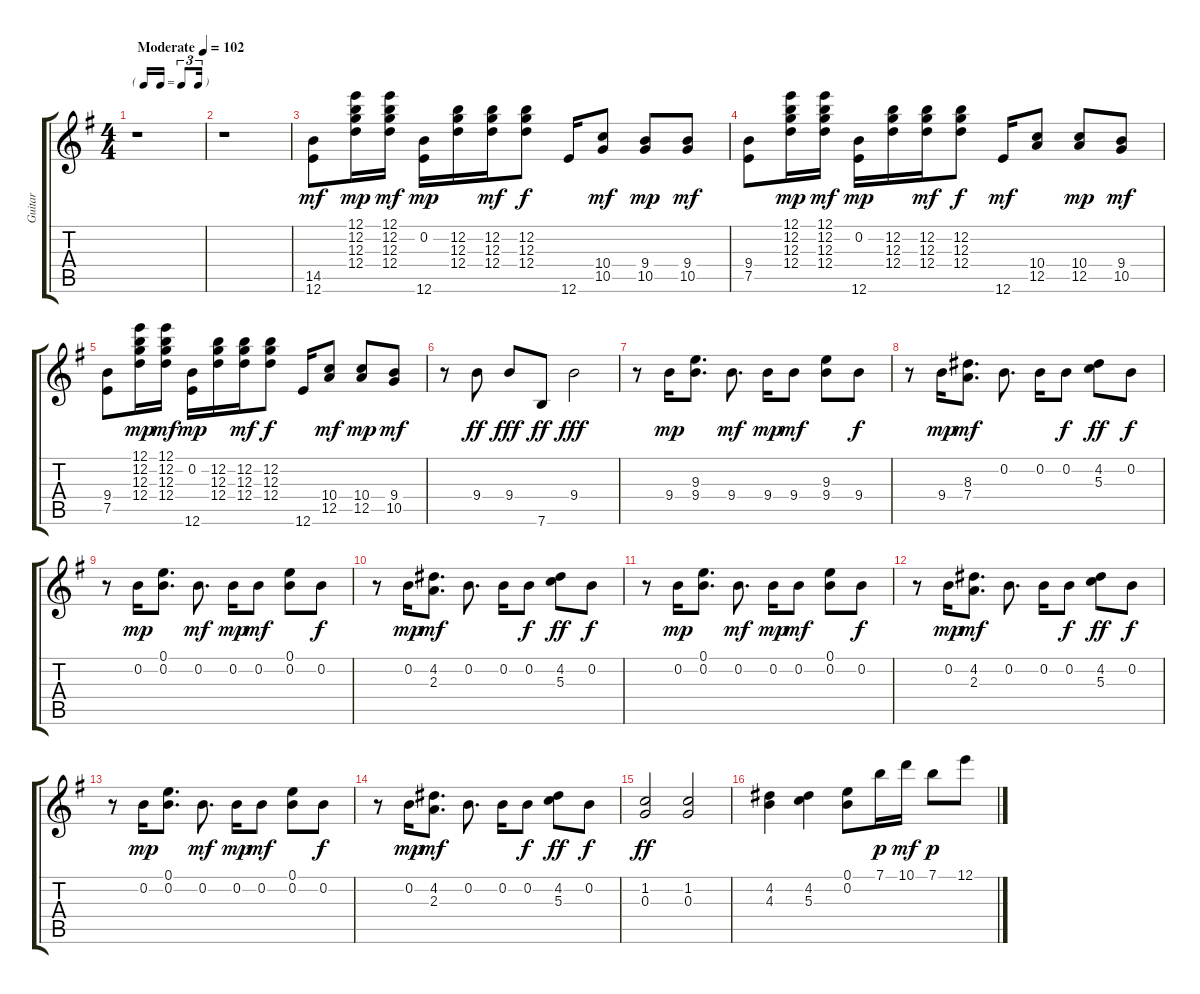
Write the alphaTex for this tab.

\track ("Guitar" "Guitar") {instrument electricguitarclean}
\staff {score tabs}
\tuning (E4 B3 G3 D3 A2 E2) {hide}
\ts (4 4)
\tf triplet16th
\tempo (102 "Moderate")
\clef g2
\ks g
r.1{dy mf instrument electricguitarclean} |
r.1 |
(14.5 12.6).8 (12.1 12.2 12.3 12.4).16{dy mp} (12.1 12.2 12.3 12.4).16{dy mf} (0.2 12.6).16{dy mp} (12.2 12.3 12.4).16 (12.2 12.3 12.4).16{dy mf} (12.2 12.3 12.4).8{dy f} 12.6.16 (10.4 10.5).8{dy mf} (9.4 10.5).8{dy mp} (9.4 10.5).8{dy mf} |
(9.4 7.5).8 (12.1 12.2 12.3 12.4).16{dy mp} (12.1 12.2 12.3 12.4).16{dy mf} (0.2 12.6).16{dy mp} (12.2 12.3 12.4).16 (12.2 12.3 12.4).16{dy mf} (12.2 12.3 12.4).8{dy f} 12.6.16{dy mf} (10.4 12.5).8 (10.4 12.5).8{dy mp} (9.4 10.5).8{dy mf} |
(9.4 7.5).8 (12.1 12.2 12.3 12.4).16{dy mp} (12.1 12.2 12.3 12.4).16{dy mf} (0.2 12.6).16{dy mp} (12.2 12.3 12.4).16 (12.2 12.3 12.4).16{dy mf} (12.2 12.3 12.4).8{dy f} 12.6.16 (10.4 12.5).8{dy mf} (10.4 12.5).8{dy mp} (9.4 10.5).8{dy mf} |
r.8 9.4.8{dy ff} 9.4.8{dy fff} 7.6.8{dy ff} 9.4.2{dy fff} |
r.8 9.4.16{dy mp} (9.3 9.4).8{d} 9.4.8{d dy mf} 9.4.16{dy mp} 9.4.8{dy mf} (9.3 9.4).8 9.4.8{dy f} |
r.8 9.4.16{dy mp} (8.3 7.4).8{d dy mf} 0.2.8{d} 0.2.16 0.2.8{dy f} (4.2 5.3).8{dy ff} 0.2.8{dy f} |
r.8 0.2.16{dy mp} (0.1 0.2).8{d} 0.2.8{d dy mf} 0.2.16{dy mp} 0.2.8{dy mf} (0.1 0.2).8 0.2.8{dy f} |
r.8 0.2.16{dy mp} (4.2 2.3).8{d dy mf} 0.2.8{d} 0.2.16 0.2.8{dy f} (4.2 5.3).8{dy ff} 0.2.8{dy f} |
r.8 0.2.16{dy mp} (0.1 0.2).8{d} 0.2.8{d dy mf} 0.2.16{dy mp} 0.2.8{dy mf} (0.1 0.2).8 0.2.8{dy f} |
r.8 0.2.16{dy mp} (4.2 2.3).8{d dy mf} 0.2.8{d} 0.2.16 0.2.8{dy f} (4.2 5.3).8{dy ff} 0.2.8{dy f} |
r.8 0.2.16{dy mp} (0.1 0.2).8{d} 0.2.8{d dy mf} 0.2.16{dy mp} 0.2.8{dy mf} (0.1 0.2).8 0.2.8{dy f} |
r.8 0.2.16{dy mp} (4.2 2.3).8{d dy mf} 0.2.8{d} 0.2.16 0.2.8{dy f} (4.2 5.3).8{dy ff} 0.2.8{dy f} |
(1.2 0.3).2{dy ff} (1.2 0.3).2 |
(4.2 4.3).4 (4.2 5.3).4 (0.1 0.2).8 7.1.16{dy p} 10.1.16{dy mf} 7.1.8{dy p} 12.1.8
